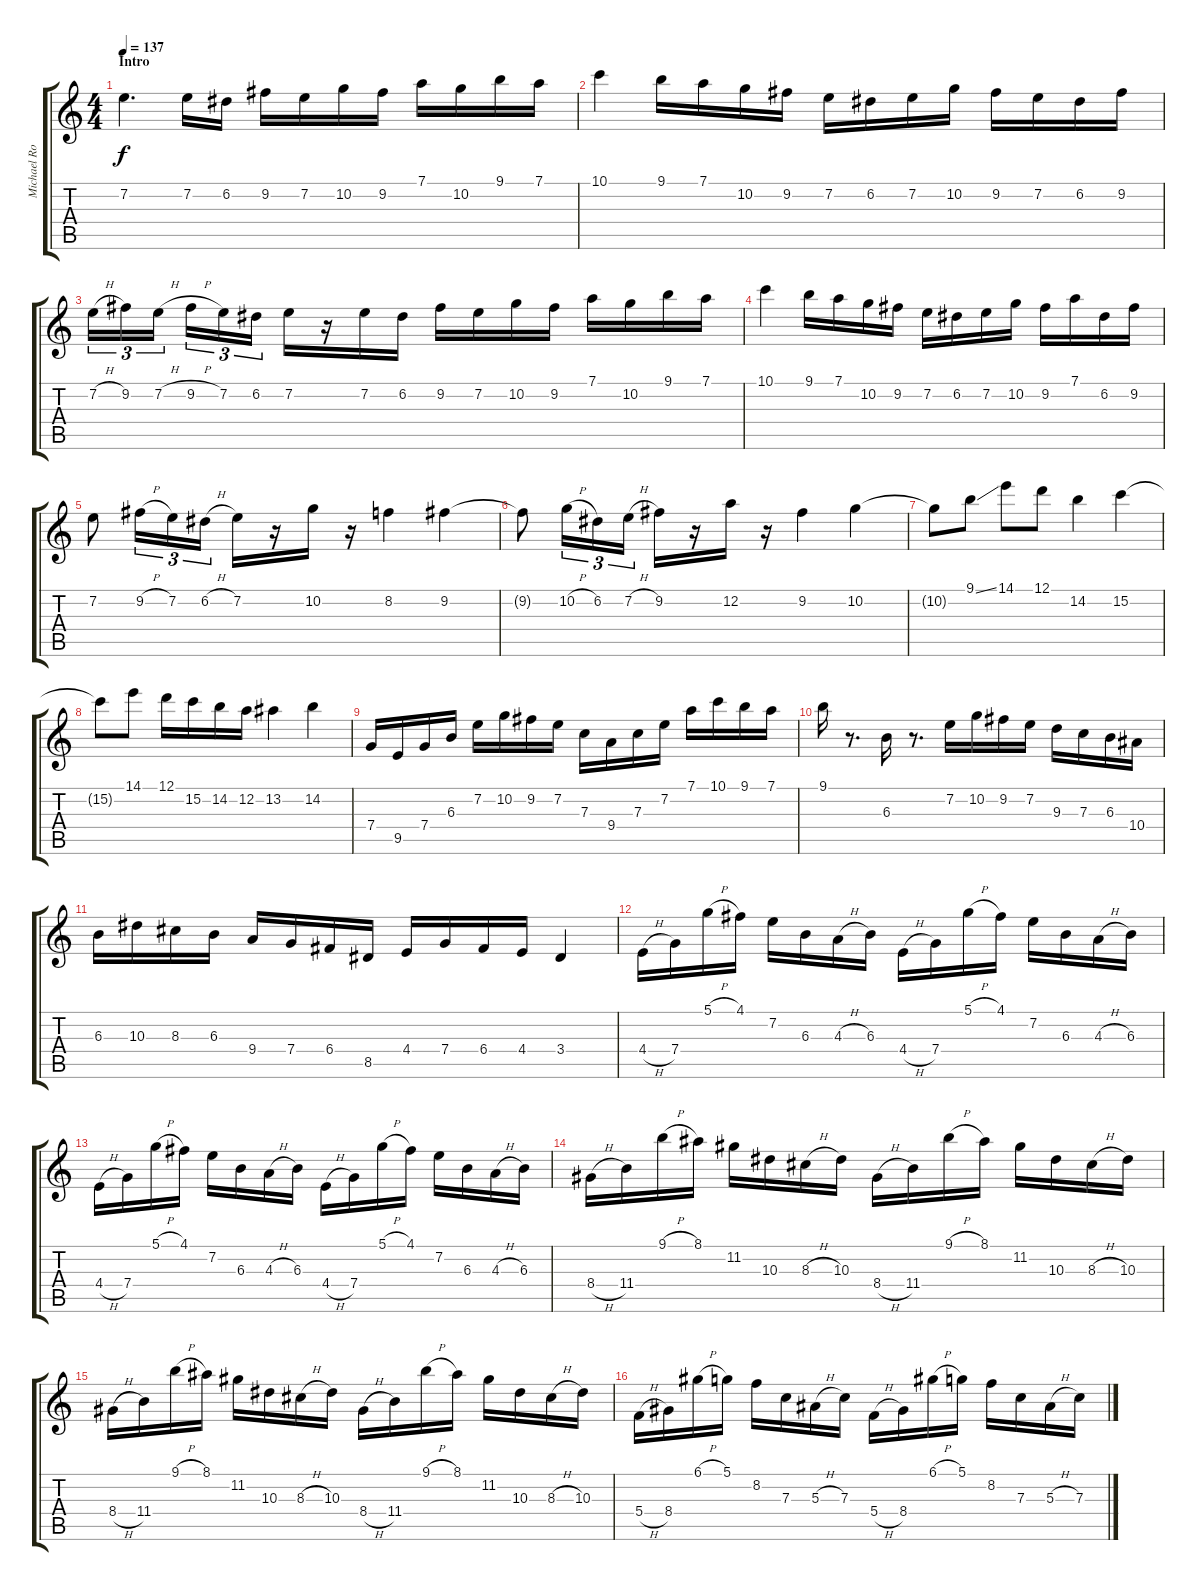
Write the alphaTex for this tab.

\track ("Michael Romeo Lead" "Michael Ro") {instrument distortionguitar}
\staff {score tabs}
\tuning (D4 A3 F3 C3 G2 D2) {hide}
\ts (4 4)
\section ("" "Intro")
\tempo 137
\clef g2
\ks c
7.2.4{d dy f instrument distortionguitar} 7.2.16 6.2.16 9.2.16 7.2.16 10.2.16 9.2.16 7.1.16 10.2.16 9.1.16 7.1.16 |
10.1.4 9.1.16 7.1.16 10.2.16 9.2.16 7.2.16 6.2.16 7.2.16 10.2.16 9.2.16 7.2.16 6.2.16 9.2.16 |
7.2{h}.16{tu (3 2)} 9.2.16{tu (3 2)} 7.2{h}.16{tu (3 2) beam splitsecondary} 9.2{h}.16{tu (3 2)} 7.2.16{tu (3 2)} 6.2.16{tu (3 2)} 7.2.16 r.16 7.2.16 6.2.16 9.2.16 7.2.16 10.2.16 9.2.16 7.1.16 10.2.16 9.1.16 7.1.16 |
10.1.4 9.1.16 7.1.16 10.2.16 9.2.16 7.2.16 6.2.16 7.2.16 10.2.16 9.2.16 7.1.16 6.2.16 9.2.16 |
7.2.8 9.2{h}.16{tu (3 2)} 7.2.16{tu (3 2)} 6.2{h}.16{tu (3 2)} 7.2.16 r.16 10.2.16 r.16 8.2.4 9.2.4 |
9.2{t}.8 10.2{h}.16{tu (3 2)} 6.2.16{tu (3 2)} 7.2{h}.16{tu (3 2)} 9.2.16 r.16 12.2.16 r.16 9.2.4 10.2.4 |
10.2{t}.8 9.1{ss}.8 14.1.8 12.1.8 14.2.4 15.2.4 |
15.2{t}.8 14.1.8 12.1.16 15.2.16 14.2.16 12.2.16 13.2.4 14.2.4 |
7.4.16 9.5.16 7.4.16 6.3.16 7.2.16 10.2.16 9.2.16 7.2.16 7.3.16 9.4.16 7.3.16 7.2.16 7.1.16 10.1.16 9.1.16 7.1.16 |
9.1.16 r.8{d} 6.3.16 r.8{d} 7.2.16 10.2.16 9.2.16 7.2.16 9.3.16 7.3.16 6.3.16 10.4.16 |
6.3.16 10.3.16 8.3.16 6.3.16 9.4.16 7.4.16 6.4.16 8.5.16 4.4.16 7.4.16 6.4.16 4.4.16 3.4.4 |
4.4{h}.16 7.4.16 5.1{h}.16 4.1.16 7.2.16 6.3.16 4.3{h}.16 6.3.16 4.4{h}.16 7.4.16 5.1{h}.16 4.1.16 7.2.16 6.3.16 4.3{h}.16 6.3.16 |
4.4{h}.16 7.4.16 5.1{h}.16 4.1.16 7.2.16 6.3.16 4.3{h}.16 6.3.16 4.4{h}.16 7.4.16 5.1{h}.16 4.1.16 7.2.16 6.3.16 4.3{h}.16 6.3.16 |
8.4{h}.16 11.4.16 9.1{h}.16 8.1.16 11.2.16 10.3.16 8.3{h}.16 10.3.16 8.4{h}.16 11.4.16 9.1{h}.16 8.1.16 11.2.16 10.3.16 8.3{h}.16 10.3.16 |
8.4{h}.16 11.4.16 9.1{h}.16 8.1.16 11.2.16 10.3.16 8.3{h}.16 10.3.16 8.4{h}.16 11.4.16 9.1{h}.16 8.1.16 11.2.16 10.3.16 8.3{h}.16 10.3.16 |
5.4{h}.16 8.4.16 6.1{h}.16 5.1.16 8.2.16 7.3.16 5.3{h}.16 7.3.16 5.4{h}.16 8.4.16 6.1{h}.16 5.1.16 8.2.16 7.3.16 5.3{h}.16 7.3.16
